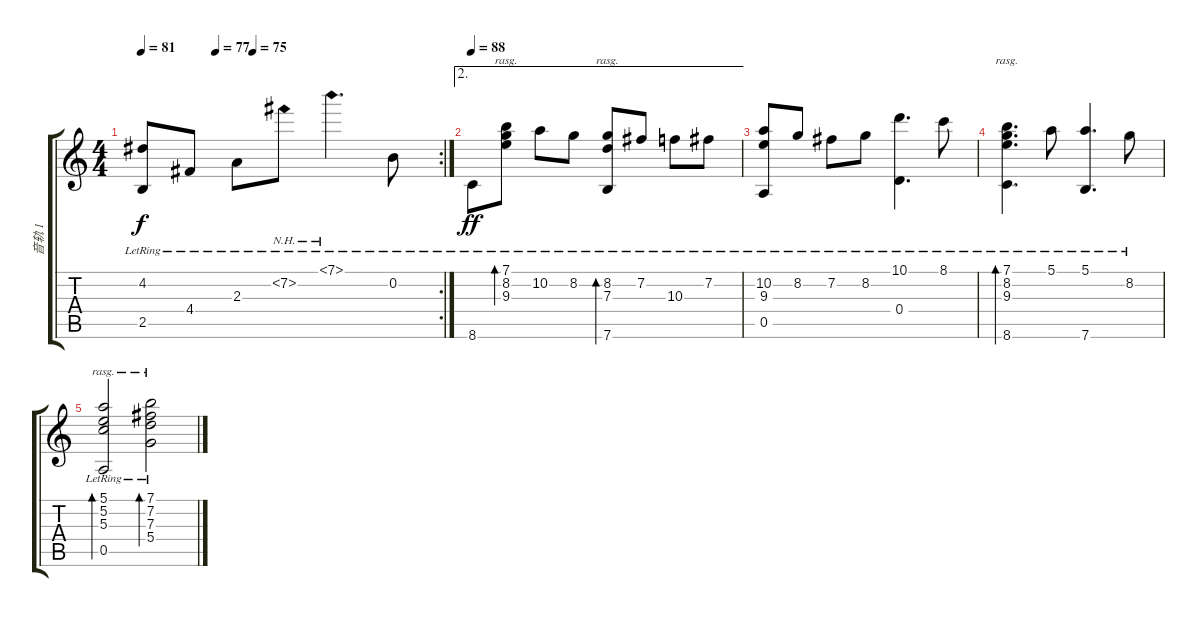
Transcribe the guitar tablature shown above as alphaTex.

\track ("音轨 1" "音轨 1") {instrument acousticguitarnylon}
\staff {score tabs}
\tuning (E4 B3 G3 D3 A2 E2) {hide}
\rc 2
\ts (4 4)
\tempo 81
\tempo (77 0.25)
\tempo (75 0.375)
\clef g2
\ks c
(4.2{lr} 2.5{lr}).8{dy f} 4.4{lr}.8 2.3{lr}.8 7.2{nh lr}.8 7.1{nh lr}.4{d} 0.2{lr}.8 |
\ae 2
\tempo 88
8.6{lr}.8{dy ff} (7.1{lr} 8.2{lr} 9.3{lr}).8{bd 480 rasg ii} 10.2{lr}.8 8.2{lr}.8 (8.2{lr} 7.3{lr} 7.6{lr}).8{bd 480 rasg ii} 7.2{lr}.8 10.3{lr}.8 7.2{lr}.8 |
(10.2{lr} 9.3{lr} 0.5{lr}).8 8.2{lr}.8 7.2{lr}.8 8.2{lr}.8 (10.1{lr} 0.4{lr}).4{d} 8.1{lr}.8 |
(7.1{lr} 8.2{lr} 9.3{lr} 8.6{lr}).4{d bd 480 rasg ii} 5.1{lr}.8 (5.1{lr} 7.6{lr}).4{d} 8.2{lr}.8 |
(5.1{lr} 5.2{lr} 5.3{lr} 0.5{lr}).2{bd 240 rasg ii} (7.1{lr} 7.2{lr} 7.3{lr} 5.4).2{bd 480 rasg ii}
